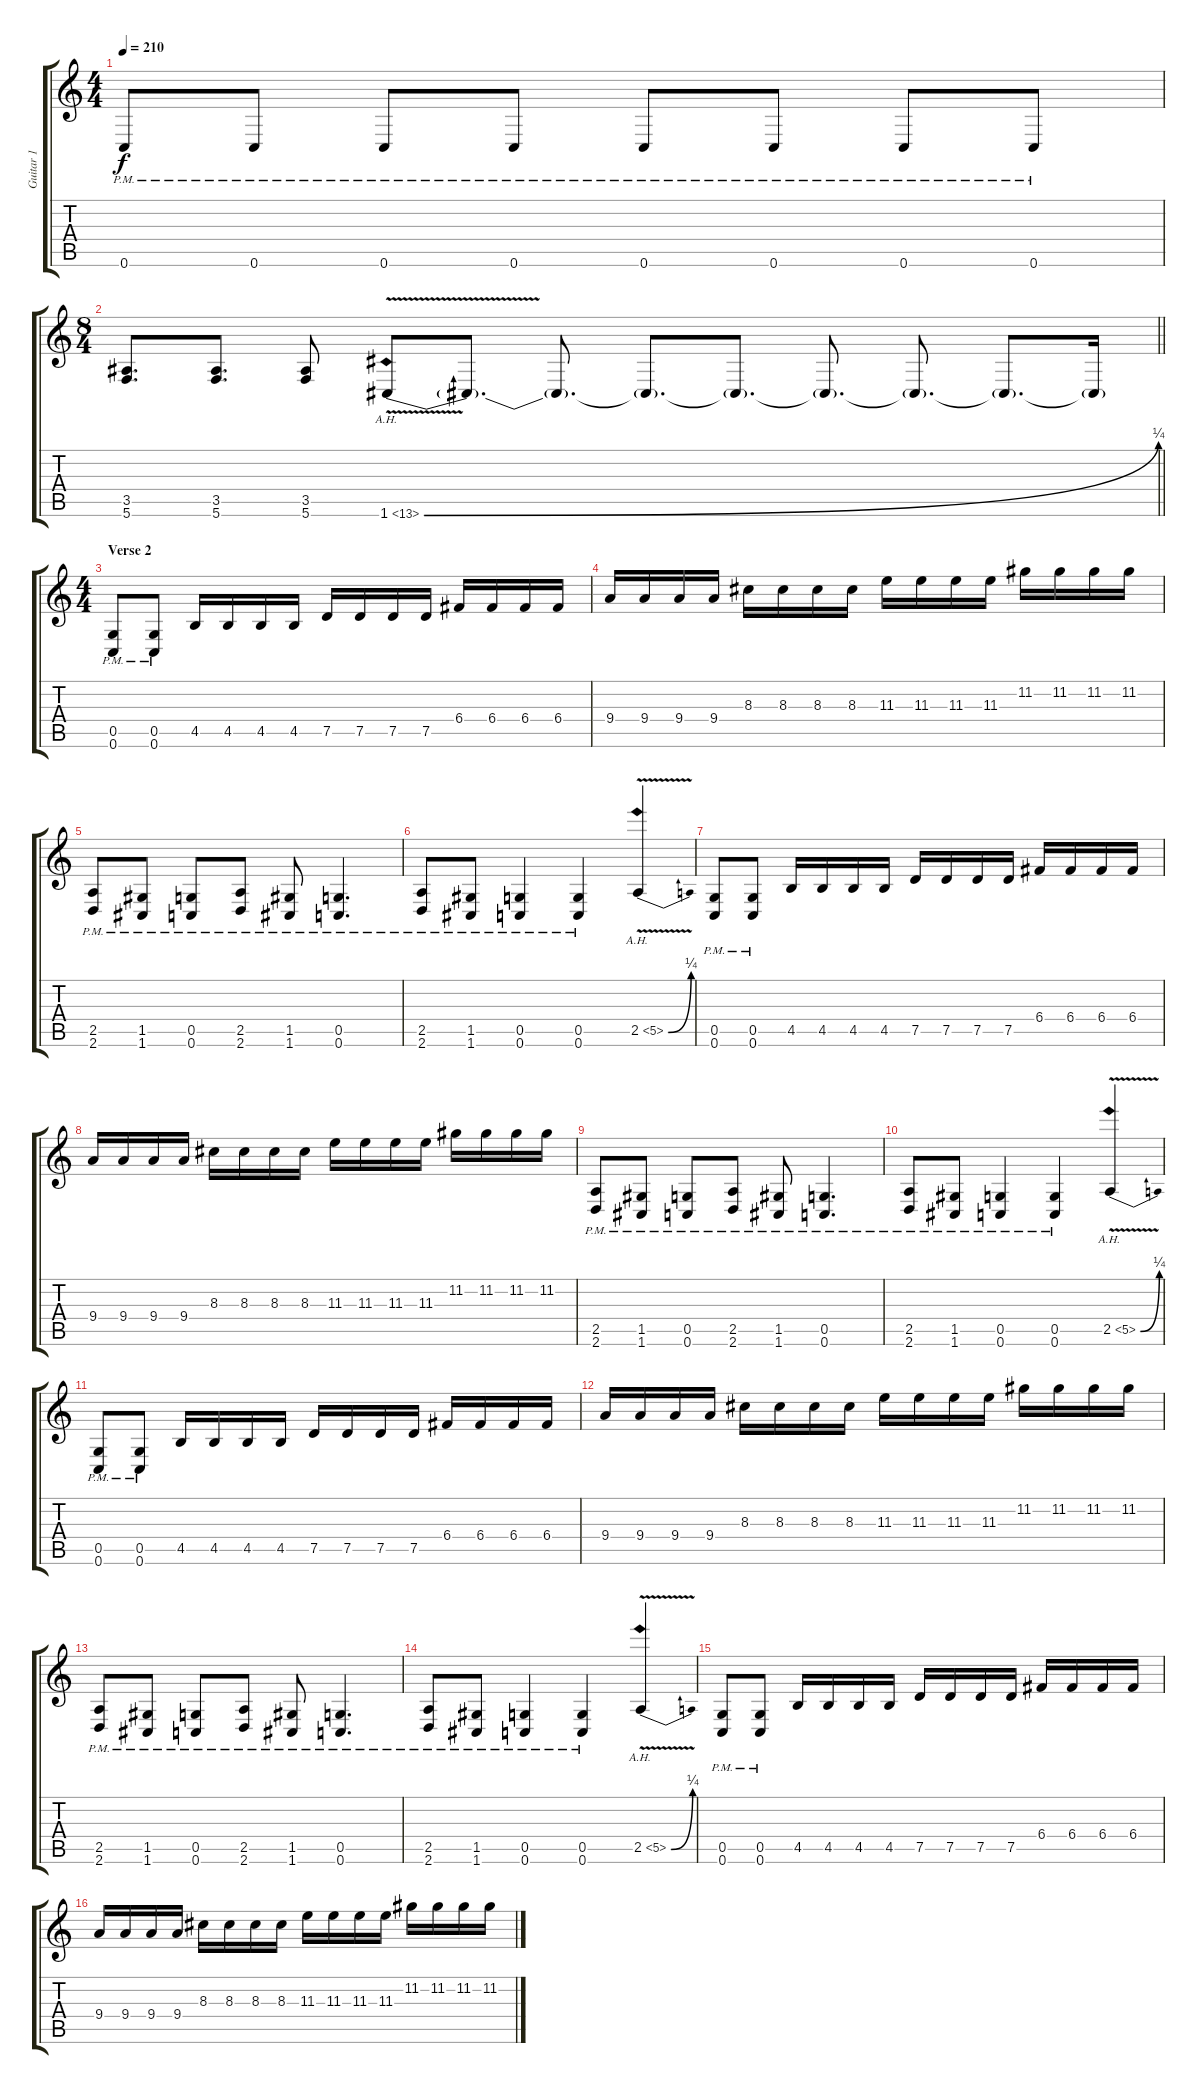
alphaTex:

\track ("Guitar 1" "Guitar 1") {instrument distortionguitar}
\staff {score tabs}
\tuning (D4 A3 F3 C3 G2 C2) {hide}
\ts (4 4)
\tempo 210
\clef g2
\ks c
0.6{pm}.8{dy f} 0.6{pm}.8 0.6{pm}.8 0.6{pm}.8 0.6{pm}.8 0.6{pm}.8 0.6{pm}.8 0.6{pm}.8 |
\ts (8 4)
\barLineRight lightlight
(3.5 5.6).8{d} (3.5 5.6).8{d} (3.5 5.6).8 1.6{be (bend 0 0 60 1) ah 12 v}.8 1.6{t}.8{d} 1.6{t}.8{d} 1.6{t}.8{d} 1.6{t}.8{d} 1.6{t}.8{d} 1.6{t}.8{d} 1.6{t}.8{d} 1.6{t}.16 |
\ts (4 4)
\section ("" "Verse 2")
(0.5{pm} 0.6{pm}).8 (0.5{pm} 0.6{pm}).8 4.5.16 4.5.16 4.5.16 4.5.16 7.5.16 7.5.16 7.5.16 7.5.16 6.4.16 6.4.16 6.4.16 6.4.16 |
9.4.16 9.4.16 9.4.16 9.4.16 8.3.16 8.3.16 8.3.16 8.3.16 11.3.16 11.3.16 11.3.16 11.3.16 11.2.16 11.2.16 11.2.16 11.2.16 |
(2.5{pm} 2.6{pm}).8 (1.5{pm} 1.6{pm}).8 (0.5{pm} 0.6{pm}).8 (2.5{pm} 2.6{pm}).8 (1.5{pm} 1.6{pm}).8 (0.5{pm} 0.6{pm}).4{d} |
(2.5{pm} 2.6{pm}).8 (1.5{pm} 1.6{pm}).8 (0.5{pm} 0.6{pm}).4 (0.5 0.6{pm}).4 2.5{be (bend 0 0 60 1) ah 3 v}.4 |
(0.5{pm} 0.6{pm}).8 (0.5{pm} 0.6{pm}).8 4.5.16 4.5.16 4.5.16 4.5.16 7.5.16 7.5.16 7.5.16 7.5.16 6.4.16 6.4.16 6.4.16 6.4.16 |
9.4.16 9.4.16 9.4.16 9.4.16 8.3.16 8.3.16 8.3.16 8.3.16 11.3.16 11.3.16 11.3.16 11.3.16 11.2.16 11.2.16 11.2.16 11.2.16 |
(2.5{pm} 2.6{pm}).8 (1.5{pm} 1.6{pm}).8 (0.5{pm} 0.6{pm}).8 (2.5{pm} 2.6{pm}).8 (1.5{pm} 1.6{pm}).8 (0.5{pm} 0.6{pm}).4{d} |
(2.5{pm} 2.6{pm}).8 (1.5{pm} 1.6{pm}).8 (0.5{pm} 0.6{pm}).4 (0.5 0.6{pm}).4 2.5{be (bend 0 0 60 1) ah 3 v}.4 |
(0.5{pm} 0.6{pm}).8 (0.5{pm} 0.6{pm}).8 4.5.16 4.5.16 4.5.16 4.5.16 7.5.16 7.5.16 7.5.16 7.5.16 6.4.16 6.4.16 6.4.16 6.4.16 |
9.4.16 9.4.16 9.4.16 9.4.16 8.3.16 8.3.16 8.3.16 8.3.16 11.3.16 11.3.16 11.3.16 11.3.16 11.2.16 11.2.16 11.2.16 11.2.16 |
(2.5{pm} 2.6{pm}).8 (1.5{pm} 1.6{pm}).8 (0.5{pm} 0.6{pm}).8 (2.5{pm} 2.6{pm}).8 (1.5{pm} 1.6{pm}).8 (0.5{pm} 0.6{pm}).4{d} |
(2.5{pm} 2.6{pm}).8 (1.5{pm} 1.6{pm}).8 (0.5{pm} 0.6{pm}).4 (0.5 0.6{pm}).4 2.5{be (bend 0 0 60 1) ah 3 v}.4 |
(0.5{pm} 0.6{pm}).8 (0.5{pm} 0.6{pm}).8 4.5.16 4.5.16 4.5.16 4.5.16 7.5.16 7.5.16 7.5.16 7.5.16 6.4.16 6.4.16 6.4.16 6.4.16 |
9.4.16 9.4.16 9.4.16 9.4.16 8.3.16 8.3.16 8.3.16 8.3.16 11.3.16 11.3.16 11.3.16 11.3.16 11.2.16 11.2.16 11.2.16 11.2.16
